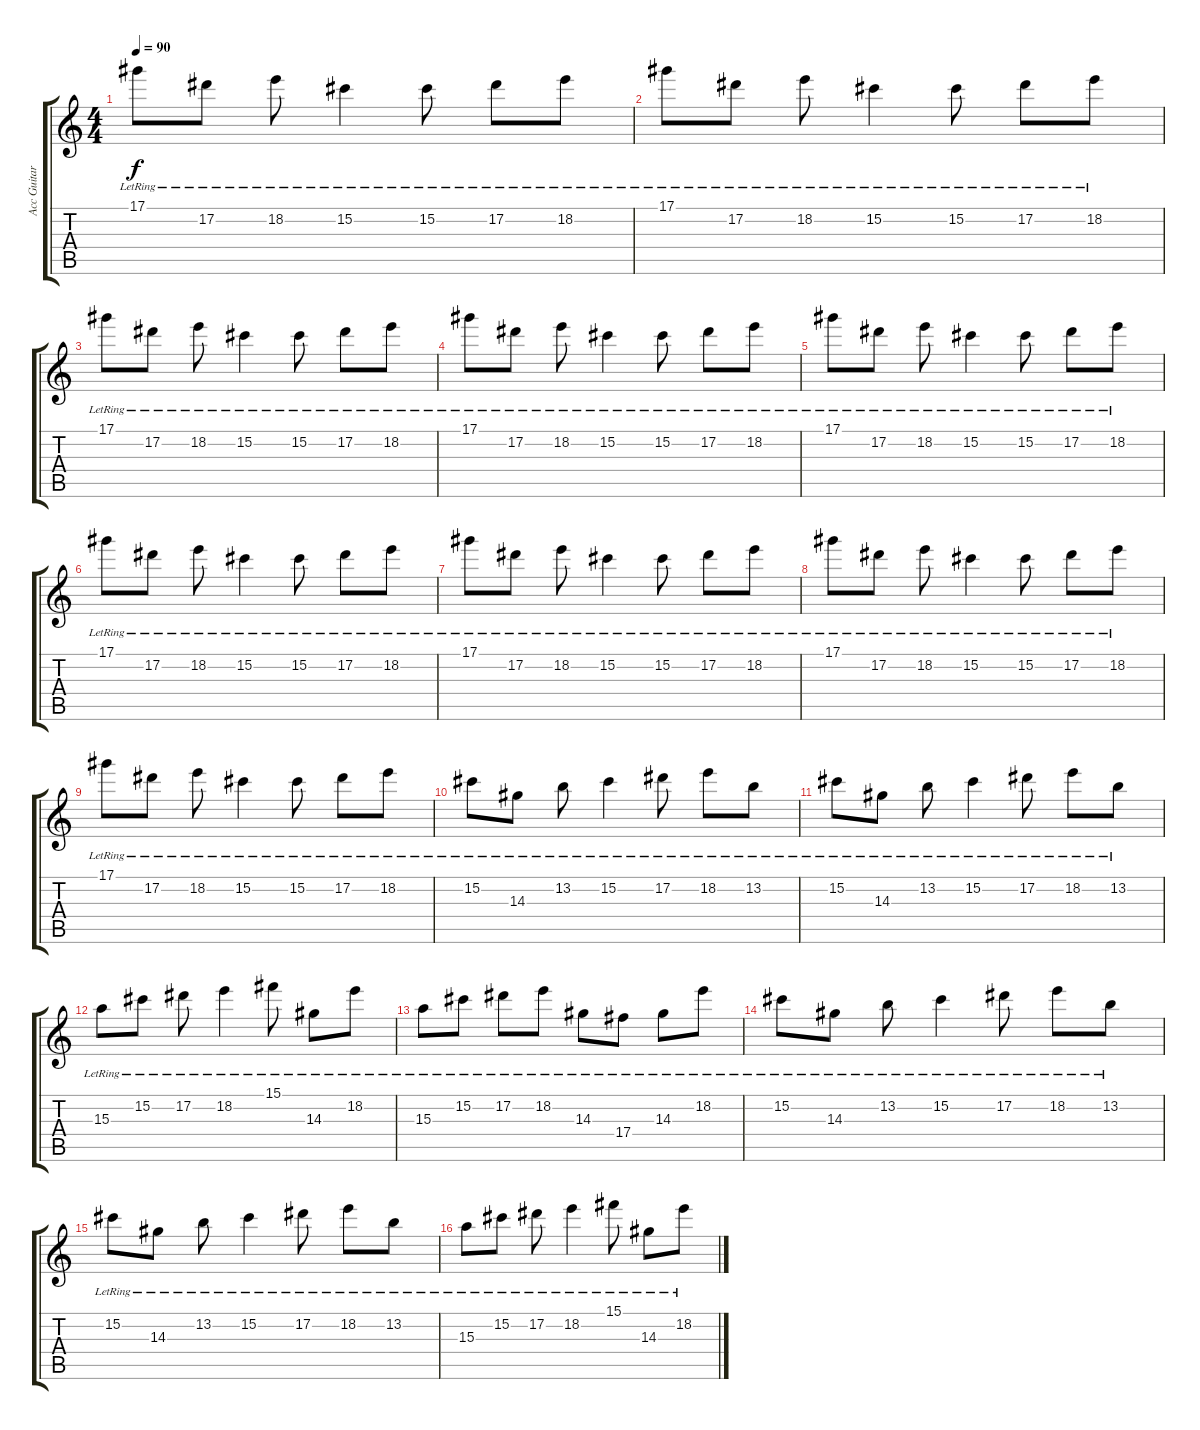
\track ("Acc Guitar 1" "Acc Guitar") {instrument acousticguitarsteel}
\staff {score tabs}
\tuning (Eb4 Bb3 Gb3 Db3 Ab2 Eb2) {hide}
\ts (4 4)
\tempo 90
\clef g2
\ks c
17.1{lr}.8{dy f} 17.2{lr}.8 18.2{lr}.8 15.2{lr}.4 15.2{lr}.8 17.2{lr}.8 18.2{lr}.8 |
17.1{lr}.8 17.2{lr}.8 18.2{lr}.8 15.2{lr}.4 15.2{lr}.8 17.2{lr}.8 18.2{lr}.8 |
17.1{lr}.8 17.2{lr}.8 18.2{lr}.8 15.2{lr}.4 15.2{lr}.8 17.2{lr}.8 18.2{lr}.8 |
17.1{lr}.8 17.2{lr}.8 18.2{lr}.8 15.2{lr}.4 15.2{lr}.8 17.2{lr}.8 18.2{lr}.8 |
17.1{lr}.8 17.2{lr}.8 18.2{lr}.8 15.2{lr}.4 15.2{lr}.8 17.2{lr}.8 18.2{lr}.8 |
17.1{lr}.8 17.2{lr}.8 18.2{lr}.8 15.2{lr}.4 15.2{lr}.8 17.2{lr}.8 18.2{lr}.8 |
17.1{lr}.8 17.2{lr}.8 18.2{lr}.8 15.2{lr}.4 15.2{lr}.8 17.2{lr}.8 18.2{lr}.8 |
17.1{lr}.8 17.2{lr}.8 18.2{lr}.8 15.2{lr}.4 15.2{lr}.8 17.2{lr}.8 18.2{lr}.8 |
17.1{lr}.8 17.2{lr}.8 18.2{lr}.8 15.2{lr}.4 15.2{lr}.8 17.2{lr}.8 18.2{lr}.8 |
15.2{lr}.8 14.3{lr}.8 13.2{lr}.8 15.2{lr}.4 17.2{lr}.8 18.2{lr}.8 13.2{lr}.8 |
15.2{lr}.8 14.3{lr}.8 13.2{lr}.8 15.2{lr}.4 17.2{lr}.8 18.2{lr}.8 13.2{lr}.8 |
15.3{lr}.8 15.2{lr}.8 17.2{lr}.8 18.2{lr}.4 15.1{lr}.8 14.3{lr}.8 18.2{lr}.8 |
15.3{lr}.8 15.2{lr}.8 17.2{lr}.8 18.2{lr}.8 14.3{lr}.8 17.4{lr}.8 14.3{lr}.8 18.2{lr}.8 |
15.2{lr}.8 14.3{lr}.8 13.2{lr}.8 15.2{lr}.4 17.2{lr}.8 18.2{lr}.8 13.2{lr}.8 |
15.2{lr}.8 14.3{lr}.8 13.2{lr}.8 15.2{lr}.4 17.2{lr}.8 18.2{lr}.8 13.2{lr}.8 |
15.3{lr}.8 15.2{lr}.8 17.2{lr}.8 18.2{lr}.4 15.1{lr}.8 14.3{lr}.8 18.2{lr}.8
